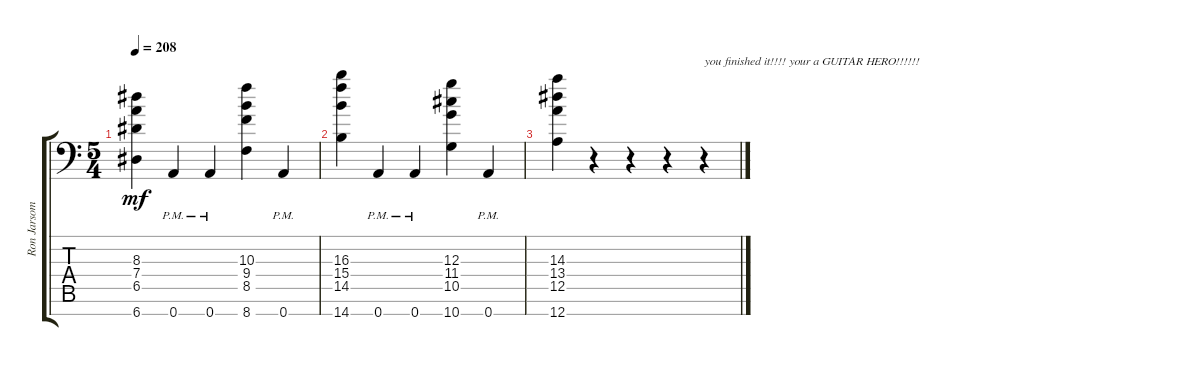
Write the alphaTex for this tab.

\track ("Ron Jarsombek" "Ron Jarsom") {instrument distortionguitar}
\staff {score tabs}
\tuning (E4 B3 G3 D3 A2 E2 A1) {hide}
\ts (5 4)
\tempo 208
\clef f4
\ks c
(8.3 7.4 6.5 6.7).4{dy mf} 0.7{pm}.4 0.7{pm}.4 (10.3 9.4 8.5 8.7).4 0.7{pm}.4 |
(16.3 15.4 14.5 14.7).4 0.7{pm}.4 0.7{pm}.4 (12.3 11.4 10.5 10.7).4 0.7{pm}.4 |
(14.3 13.4 12.5 12.7).4 r.4 r.4 r.4 r.4{txt "you finished it!!!! your a GUITAR HERO!!!!!!"}
